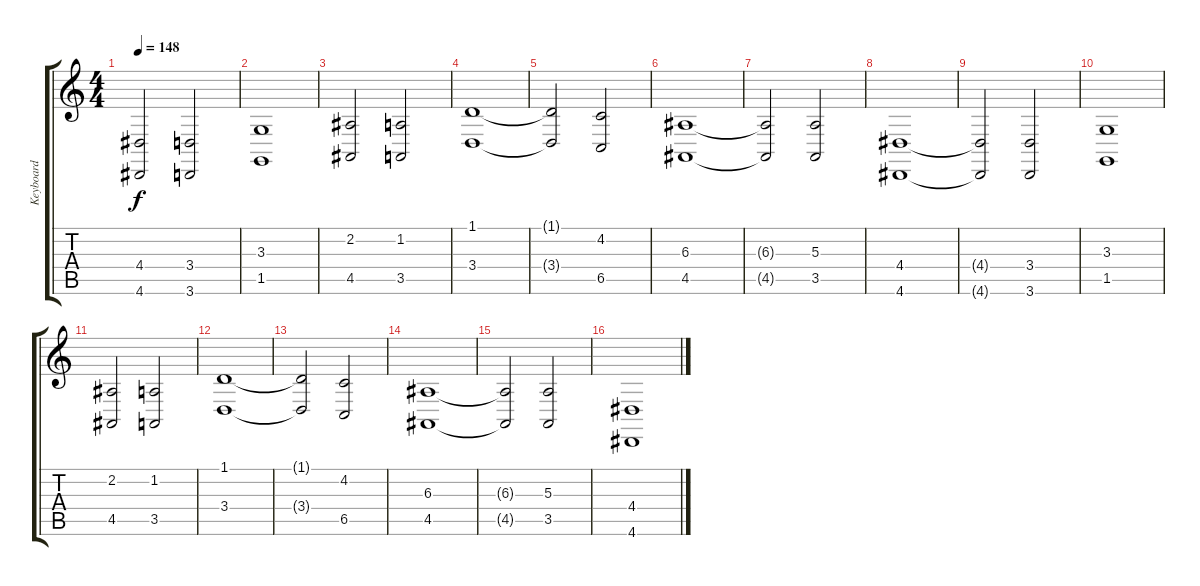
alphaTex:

\track ("Keyboard" "Keyboard") {instrument brightacousticpiano}
\staff {score tabs}
\tuning (Db4 Ab3 E3 B2 Gb2 B1) {hide}
\ts (4 4)
\tempo 148
\clef g2
\ks c
(4.4{t} 4.6{t}).2{dy f} (3.4 3.6).2 |
(3.3 1.5).1 |
(2.2 4.5).2 (1.2 3.5).2 |
(1.1 3.4).1 |
(1.1{t} 3.4{t}).2 (4.2 6.5).2 |
(6.3 4.5).1 |
(6.3{t} 4.5{t}).2 (5.3 3.5).2 |
(4.4 4.6).1 |
(4.4{t} 4.6{t}).2 (3.4 3.6).2 |
(3.3 1.5).1 |
(2.2 4.5).2 (1.2 3.5).2 |
(1.1 3.4).1 |
(1.1{t} 3.4{t}).2 (4.2 6.5).2 |
(6.3 4.5).1 |
(6.3{t} 4.5{t}).2 (5.3 3.5).2 |
(4.4 4.6).1
